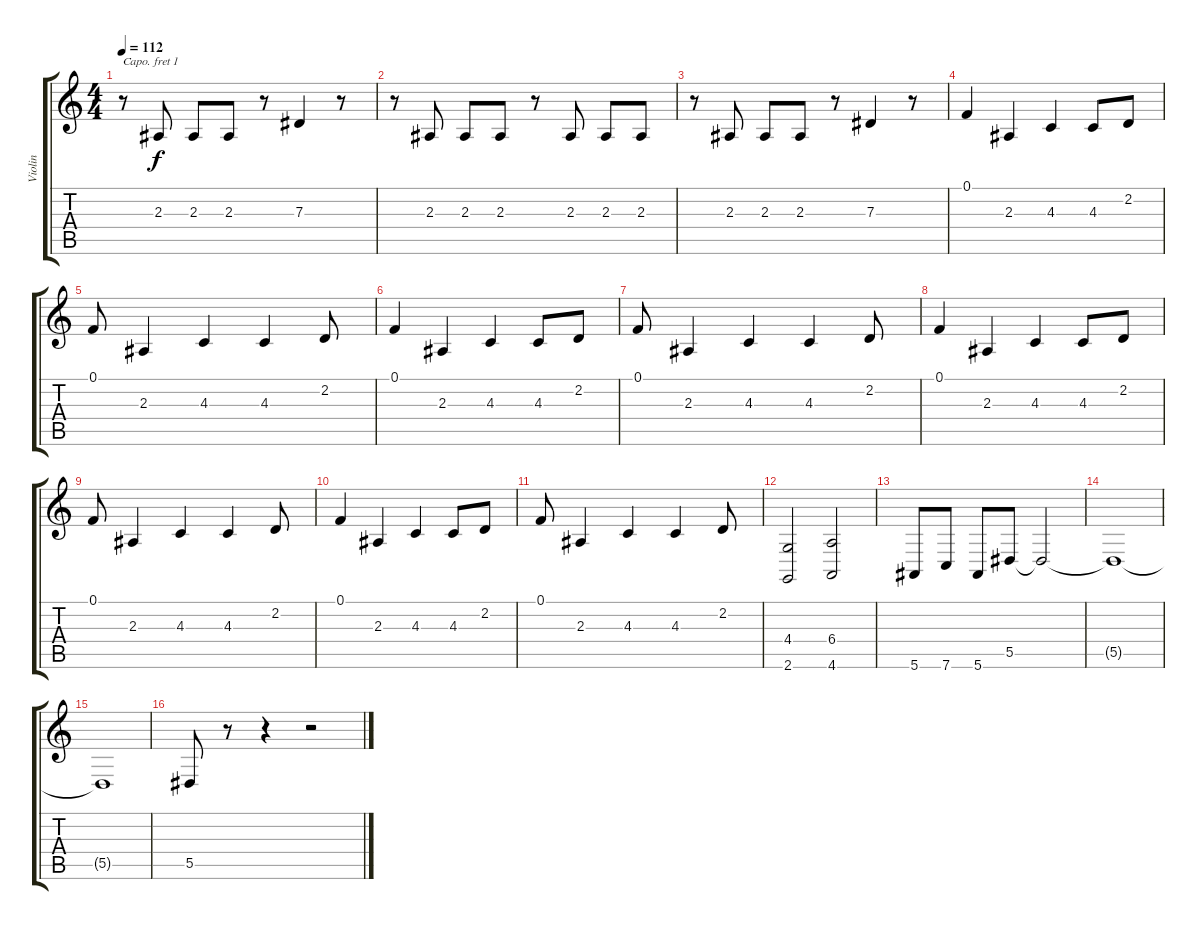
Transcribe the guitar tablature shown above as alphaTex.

\track ("Violin" "Violin") {instrument violin}
\staff {score tabs}
\capo 1
\tuning (E4 B3 G3 D3 A2 E2) {hide}
\ts (4 4)
\tempo 112
\clef g2
\ks c
r.8{dy f} 2.3.8 2.3.8 2.3.8 r.8 7.3.4 r.8 |
r.8 2.3.8 2.3.8 2.3.8 r.8 2.3.8 2.3.8 2.3.8 |
r.8 2.3.8 2.3.8 2.3.8 r.8 7.3.4 r.8 |
0.1.4 2.3.4 4.3.4 4.3.8 2.2.8 |
0.1.8 2.3.4 4.3.4 4.3.4 2.2.8 |
0.1.4 2.3.4 4.3.4 4.3.8 2.2.8 |
0.1.8 2.3.4 4.3.4 4.3.4 2.2.8 |
0.1.4 2.3.4 4.3.4 4.3.8 2.2.8 |
0.1.8 2.3.4 4.3.4 4.3.4 2.2.8 |
0.1.4 2.3.4 4.3.4 4.3.8 2.2.8 |
0.1.8 2.3.4 4.3.4 4.3.4 2.2.8 |
(4.4 2.6).2 (6.4 4.6).2 |
5.6.8 7.6.8 5.6.8 5.5.8 5.5{t}.2 |
5.5{t}.1 |
5.5{t}.1 |
5.5.8 r.8 r.4 r.2
